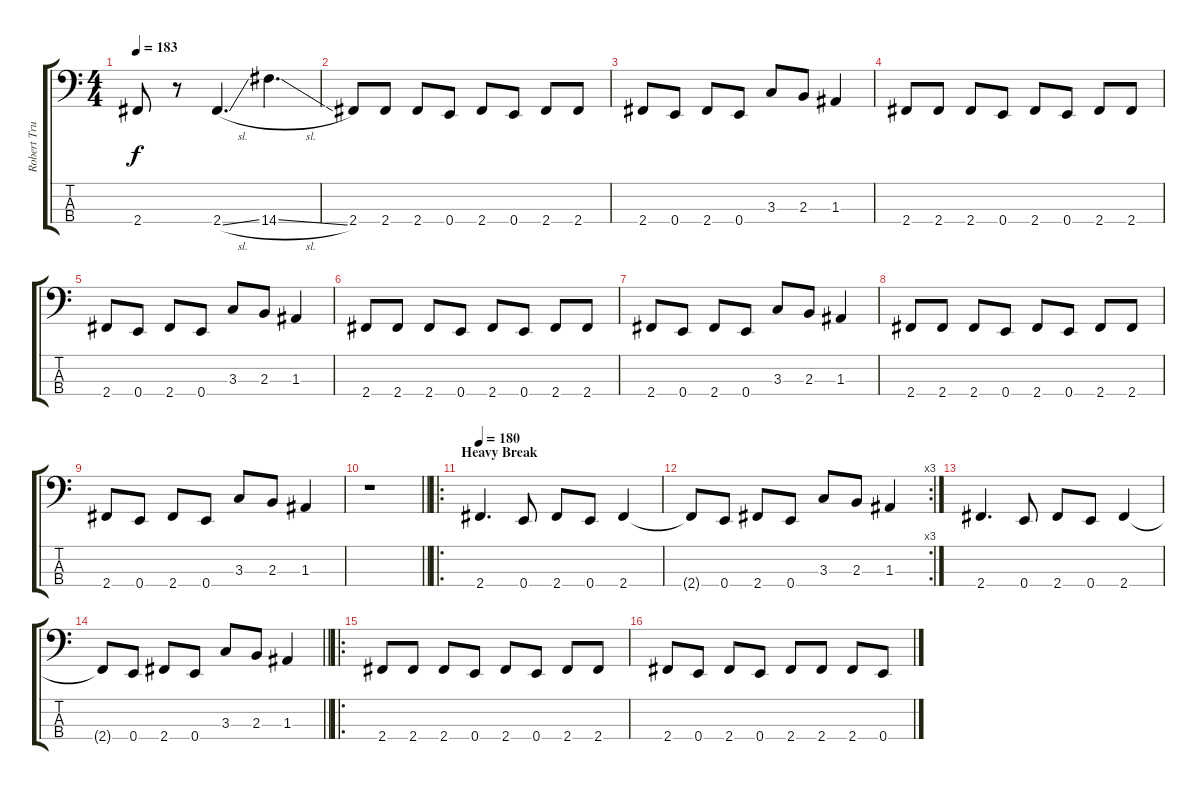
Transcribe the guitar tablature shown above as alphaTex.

\track ("Robert Trujilo" "Robert Tru") {instrument electricbassfinger}
\staff {score tabs}
\tuning (G2 D2 A1 E1) {hide}
\ts (4 4)
\tempo 183
\clef f4
\ks c
2.4.8{dy f} r.8 2.4{sl}.4{d} 14.4{sl}.4{d} |
2.4.8 2.4.8 2.4.8 0.4.8 2.4.8 0.4.8 2.4.8 2.4.8 |
2.4.8 0.4.8 2.4.8 0.4.8 3.3.8 2.3.8 1.3.4 |
2.4.8 2.4.8 2.4.8 0.4.8 2.4.8 0.4.8 2.4.8 2.4.8 |
2.4.8 0.4.8 2.4.8 0.4.8 3.3.8 2.3.8 1.3.4 |
2.4.8 2.4.8 2.4.8 0.4.8 2.4.8 0.4.8 2.4.8 2.4.8 |
2.4.8 0.4.8 2.4.8 0.4.8 3.3.8 2.3.8 1.3.4 |
2.4.8 2.4.8 2.4.8 0.4.8 2.4.8 0.4.8 2.4.8 2.4.8 |
2.4.8 0.4.8 2.4.8 0.4.8 3.3.8 2.3.8 1.3.4 |
\barLineRight lightlight
r.1 |
\ro
\section ("" "Heavy Break")
\tempo 180
2.4.4{d} 0.4.8 2.4.8 0.4.8 2.4.4 |
\rc 3
2.4{t}.8 0.4.8 2.4.8 0.4.8 3.3.8 2.3.8 1.3.4 |
2.4.4{d} 0.4.8 2.4.8 0.4.8 2.4.4 |
\barLineRight lightlight
2.4{t}.8 0.4.8 2.4.8 0.4.8 3.3.8 2.3.8 1.3.4 |
\ro
2.4.8 2.4.8 2.4.8 0.4.8 2.4.8 0.4.8 2.4.8 2.4.8 |
2.4.8 0.4.8 2.4.8 0.4.8 2.4.8 2.4.8 2.4.8 0.4.8
